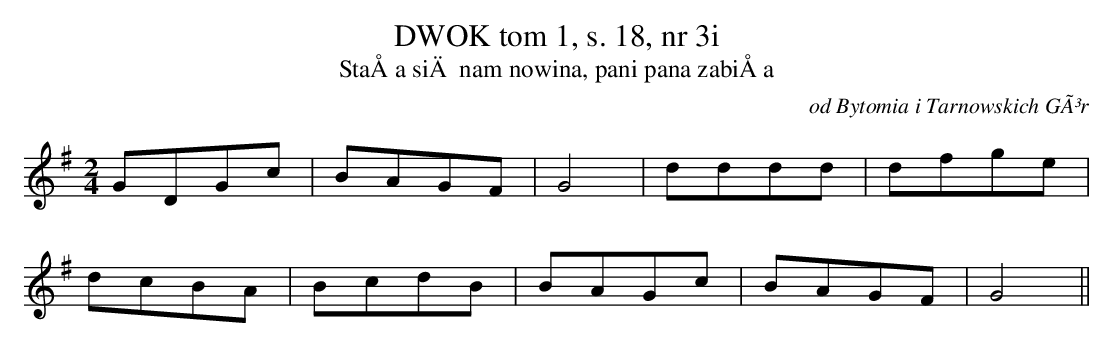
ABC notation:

X:1
T: DWOK tom 1, s. 18, nr 3i
T: StaÅa siÄ nam nowina, pani pana zabiÅa
O: od Bytomia i Tarnowskich GÃ³r
M: 2/4
L: 1/8
K: G
GDGc | BAGF | G4 | dddd | dfge |
dcBA | BcdB | BAGc | BAGF | G4||
